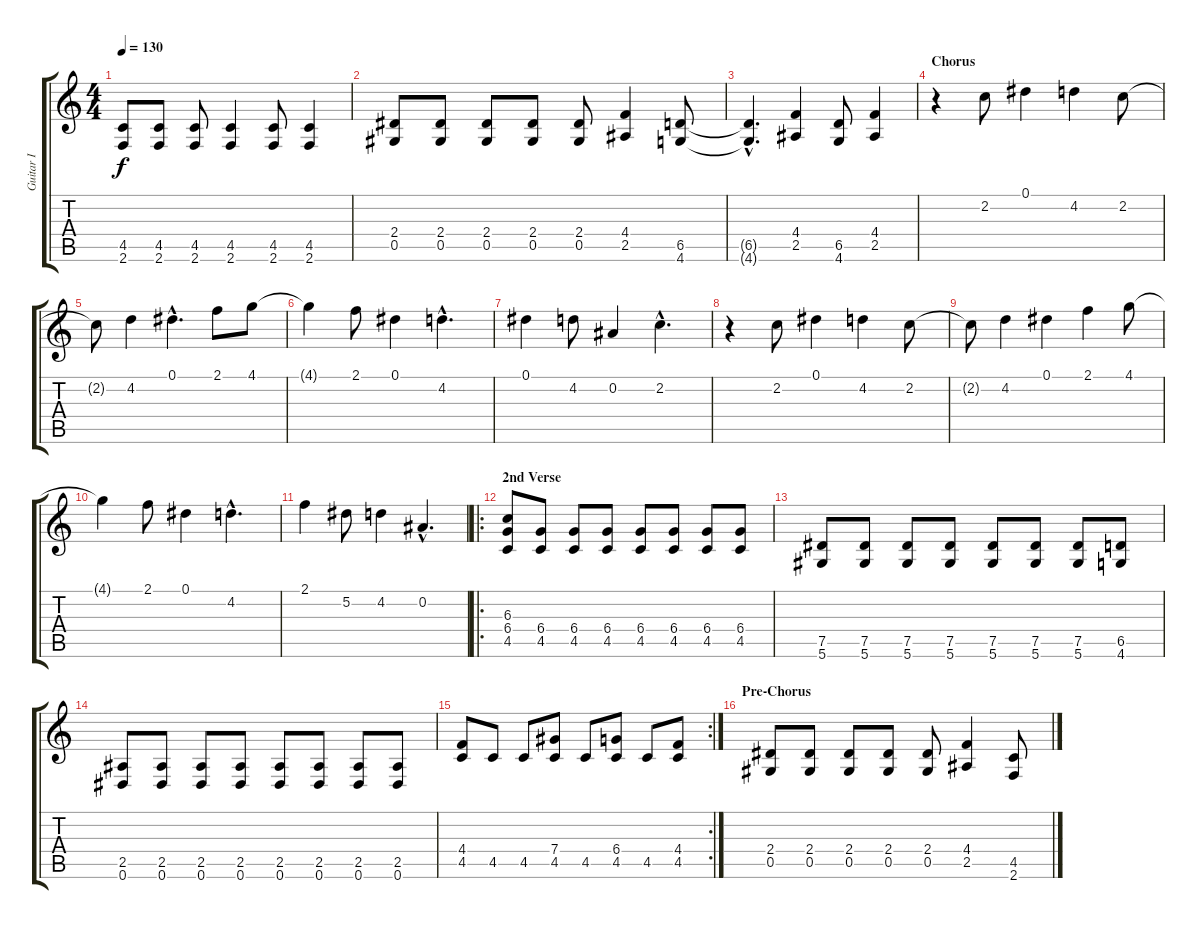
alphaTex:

\track ("Guitar I" "Guitar I") {instrument distortionguitar}
\staff {score tabs}
\tuning (Eb4 Bb3 Gb3 Db3 Ab2 Eb2) {hide}
\ts (4 4)
\tempo 130
\clef g2
\ks c
(4.5{t} 2.6{t}).8{dy f} (4.5 2.6).8 (4.5 2.6).8 (4.5 2.6).4 (4.5 2.6).8 (4.5 2.6).4 |
(2.4 0.5).8 (2.4 0.5).8 (2.4 0.5).8 (2.4 0.5).8 (2.4 0.5).8 (4.4 2.5).4 (6.5 4.6).8 |
(6.5{hac t} 4.6{hac t}).4{d} (4.4 2.5).4 (6.5 4.6).8 (4.4 2.5).4 |
\section ("" "Chorus")
r.4 2.2.8 0.1.4 4.2.4 2.2.8 |
2.2{t}.8 4.2.4 0.1{hac}.4{d} 2.1.8 4.1.8 |
4.1{t}.4 2.1.8 0.1.4 4.2{hac}.4{d} |
0.1.4 4.2.8 0.2.4 2.2{hac}.4{d} |
r.4 2.2.8 0.1.4 4.2.4 2.2.8 |
2.2{t}.8 4.2.4 0.1.4 2.1.4 4.1.8 |
4.1{t}.4 2.1.8 0.1.4 4.2{hac}.4{d} |
2.1.4 5.2.8 4.2.4 0.2{hac}.4{d} |
\ro
\section ("" "2nd Verse")
(6.3 6.4 4.5).8 (6.4 4.5).8 (6.4 4.5).8 (6.4 4.5).8 (6.4 4.5).8 (6.4 4.5).8 (6.4 4.5).8 (6.4 4.5).8 |
(7.5 5.6).8 (7.5 5.6).8 (7.5 5.6).8 (7.5 5.6).8 (7.5 5.6).8 (7.5 5.6).8 (7.5 5.6).8 (6.5 4.6).8 |
(2.5 0.6).8 (2.5 0.6).8 (2.5 0.6).8 (2.5 0.6).8 (2.5 0.6).8 (2.5 0.6).8 (2.5 0.6).8 (2.5 0.6).8 |
\rc 2
(4.4 4.5).8 4.5.8 4.5.8 (7.4 4.5).8 4.5.8 (6.4 4.5).8 4.5.8 (4.4 4.5).8 |
\section ("" "Pre-Chorus")
(2.4 0.5).8 (2.4 0.5).8 (2.4 0.5).8 (2.4 0.5).8 (2.4 0.5).8 (4.4 2.5).4 (4.5 2.6).8
